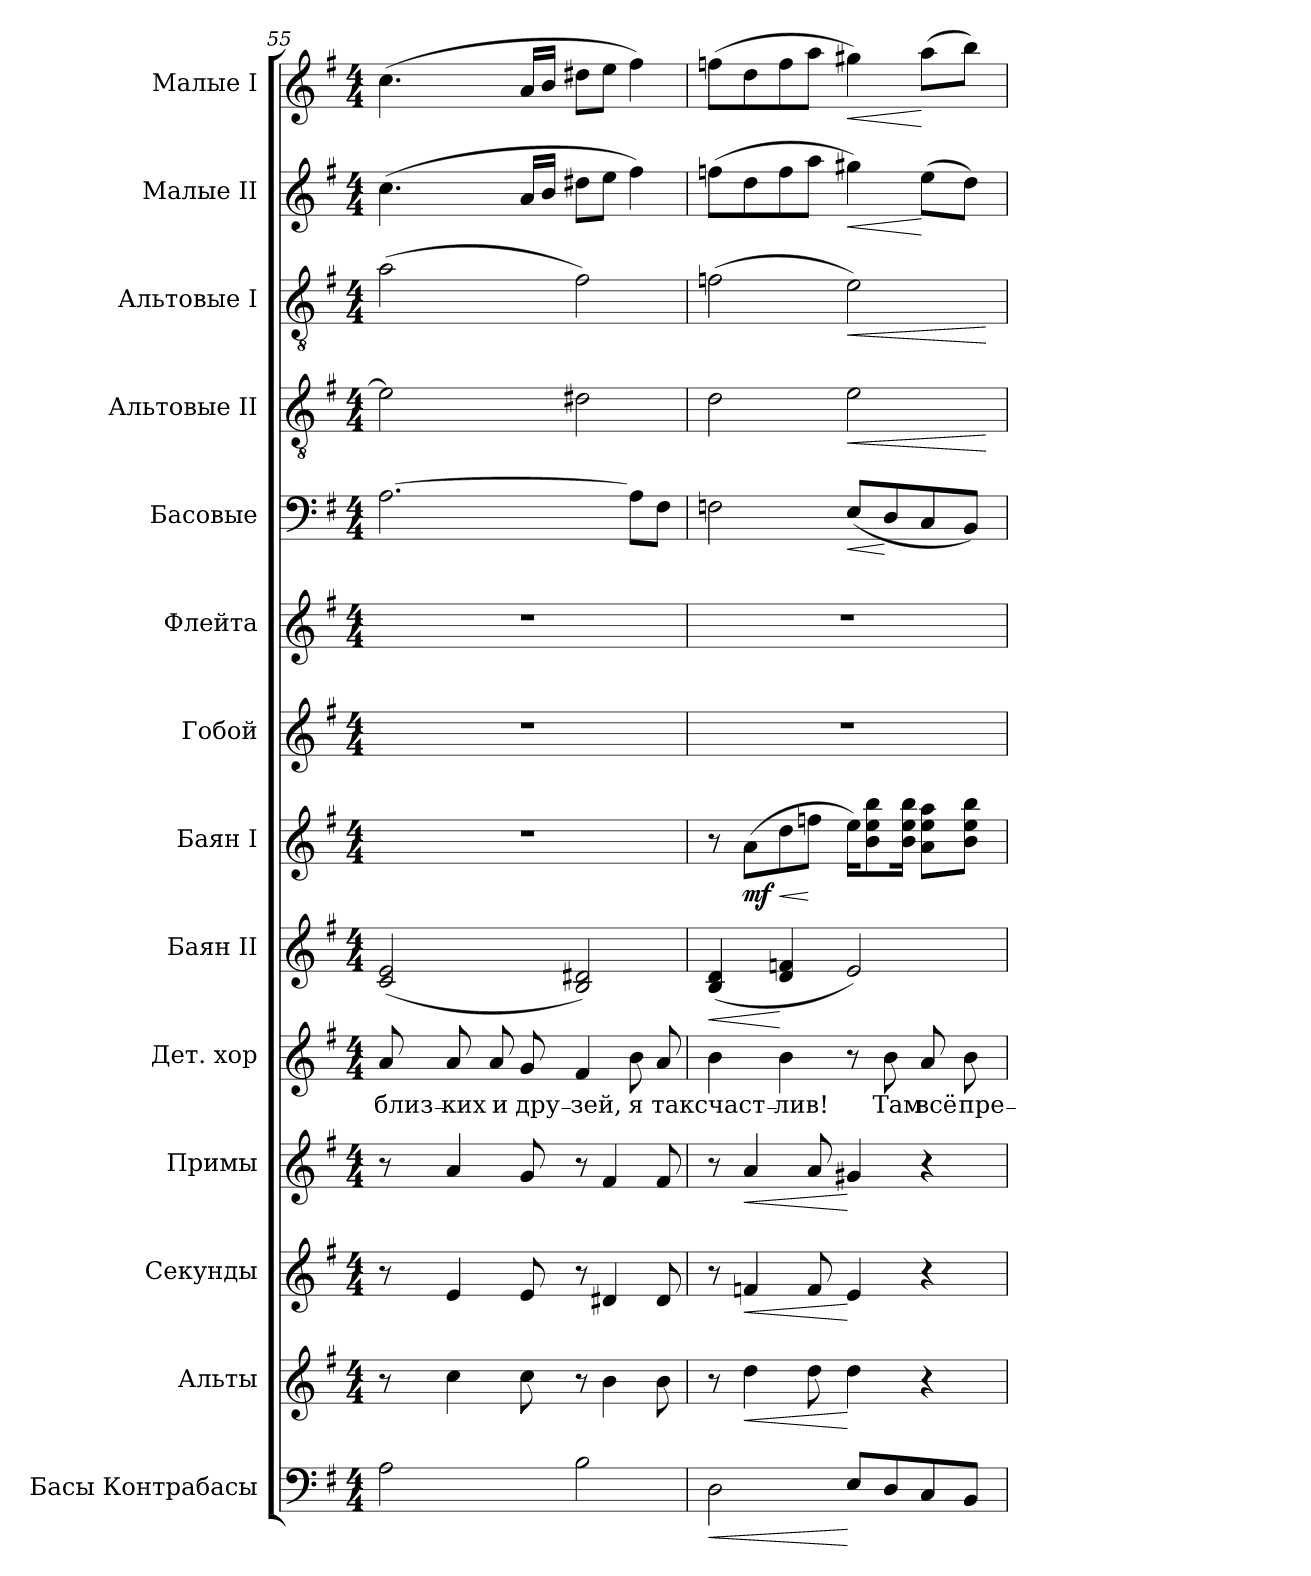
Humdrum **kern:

**kern	**dynam	**kern	**dynam	**kern	**dynam	**kern	**dynam	**kern	**text	**kern	**dynam	**kern	**dynam	**kern	**kern	**kern	**dynam	**kern	**dynam	**kern	**dynam	**kern	**dynam	**kern	**dynam
*part14	*part14	*part13	*part13	*part12	*part12	*part11	*part11	*part10	*part10	*part9	*part9	*part8	*part8	*part7	*part6	*part5	*part5	*part4	*part4	*part3	*part3	*part2	*part2	*part1	*part1
*staff14	*staff14	*staff13	*staff13	*staff12	*staff12	*staff11	*staff11	*staff10	*staff10	*staff9	*staff9	*staff8	*staff8	*staff7	*staff6	*staff5	*staff5	*staff4	*staff4	*staff3	*staff3	*staff2	*staff2	*staff1	*staff1
*I"Басы Контрабасы	*	*I"Альты	*	*I"Секунды	*	*I"Примы	*	*I"Дет. хор	*	*I"Баян II	*	*I"Баян I	*	*I"Гобой	*I"Флейта	*I"Басовые	*	*I"Альтовые II	*	*I"Альтовые I	*	*I"Малые II	*	*I"Малые I	*
*clefF4	*	*clefG2	*	*clefG2	*	*clefG2	*	*clefG2	*	*clefG2	*	*clefG2	*	*clefG2	*clefG2	*clefF4	*	*clefGv2	*	*clefGv2	*	*clefG2	*	*clefG2	*
*ITrd7c12	*	*ITrd7c12	*	*	*	*	*	*	*	*	*	*	*	*	*	*	*	*	*	*	*	*	*	*	*
*k[f#]	*	*k[f#]	*	*k[f#]	*	*k[f#]	*	*k[f#]	*	*k[f#]	*	*k[f#]	*	*k[f#]	*k[f#]	*k[f#]	*	*k[f#]	*	*k[f#]	*	*k[f#]	*	*k[f#]	*
*G:	*	*G:	*	*G:	*	*G:	*	*G:	*	*G:	*	*G:	*	*G:	*G:	*G:	*	*G:	*	*G:	*	*G:	*	*G:	*
*M4/4	*	*M4/4	*	*M4/4	*	*M4/4	*	*M4/4	*	*M4/4	*	*M4/4	*	*M4/4	*M4/4	*M4/4	*	*M4/4	*	*M4/4	*	*M4/4	*	*M4/4	*
=55	=55	=55	=55	=55	=55	=55	=55	=55	=55	=55	=55	=55	=55	=55	=55	=55	=55	=55	=55	=55	=55	=55	=55	=55	=55
!	!	!	!	!	!	!	!	!	!LO:LY:b	!	!	!	!	!	!	!	!	!	!	!	!	!	!	!	!
2AA\	.	8r	.	8r	.	8r	.	8a/	близ₋	(<2c/ 2e/	.	1r	.	1r	1r	[2.A\	.	2e\]	.	(>2a\	.	(>4.cc\	.	(>4.cc\	.
!	!	!	!	!	!	!	!	!	!LO:LY:b	!	!	!	!	!	!	!	!	!	!	!	!	!	!	!	!
.	.	4c\	.	4e/	.	4a/	.	8a/	ких	.	.	.	.	.	.	.	.	.	.	.	.	.	.	.	.
!	!	!	!	!	!	!	!	!	!LO:LY:b	!	!	!	!	!	!	!	!	!	!	!	!	!	!	!	!
.	.	.	.	.	.	.	.	8a/	и	.	.	.	.	.	.	.	.	.	.	.	.	.	.	.	.
!	!	!	!	!	!	!	!	!	!LO:LY:b	!	!	!	!	!	!	!	!	!	!	!	!	!	!	!	!
.	.	8c\	.	8e/	.	8g/	.	8g/	дру₋	.	.	.	.	.	.	.	.	.	.	.	.	16a/LL	.	16a/LL	.
.	.	.	.	.	.	.	.	.	.	.	.	.	.	.	.	.	.	.	.	.	.	16b/JJ	.	16b/JJ	.
!	!	!	!	!	!	!	!	!	!LO:LY:b	!	!	!	!	!	!	!	!	!	!	!	!	!	!	!	!
2BB\	.	8r	.	8r	.	8r	.	4f#/	зей,	2B/ 2d#X/)	.	.	.	.	.	.	.	2d#X\	.	2f#\)	.	8dd#X\L	.	8dd#X\L	.
.	.	4B\	.	4d#X/	.	4f#/	.	.	.	.	.	.	.	.	.	.	.	.	.	.	.	8ee\J	.	8ee\J	.
!	!	!	!	!	!	!	!	!	!LO:LY:b	!	!	!	!	!	!	!	!	!	!	!	!	!	!	!	!
.	.	.	.	.	.	.	.	8b\	я	.	.	.	.	.	.	8A\L]	.	.	.	.	.	4ff#\)	.	4ff#\)	.
!	!	!	!	!	!	!	!	!	!LO:LY:b	!	!	!	!	!	!	!	!	!	!	!	!	!	!	!	!
.	.	8B\	.	8d#/	.	8f#/	.	8a/	так	.	.	.	.	.	.	8F#\J	.	.	.	.	.	.	.	.	.
!!LO:PB:g=z
=56	=56	=56	=56	=56	=56	=56	=56	=56	=56	=56	=56	=56	=56	=56	=56	=56	=56	=56	=56	=56	=56	=56	=56	=56	=56
!	!LO:HP:b	!	!	!	!	!	!	!	!	!	!	!	!	!	!	!	!	!	!	!	!	!	!	!	!
!	!	!	!	!	!	!	!	!	!LO:LY:b	!	!LO:HP:b	!	!	!	!	!	!	!	!	!	!	!	!	!	!
2DD\	<	8r	.	8r	.	8r	.	4b\	счаст₋	(<4B/ 4d/	<	8r	.	1r	1r	2Fn\	.	2d\	.	(>2fn\	.	(>8ffn\L	.	(>8ffn\L	.
!	!	!	!LO:HP:b	!	!LO:HP:b	!	!LO:HP:b	!	!	!	!	!	!LO:DY:b	!	!	!	!	!	!	!	!	!	!	!	!
.	.	4d\	<	4fn/	<	4a/	<	.	.	.	.	(>8a\L	mf	.	.	.	.	.	.	.	.	8dd\	.	8dd\	.
!	!	!	!	!	!	!	!	!	!LO:LY:b	!	!	!	!LO:HP:b	!	!	!	!	!	!	!	!	!	!	!	!
.	.	.	.	.	.	.	.	4b\	лив!	4d/ 4fn/	[	8dd\	<	.	.	.	.	.	.	.	.	8ff\	.	8ff\	.
.	.	8d\	.	8f/	.	8a/	.	.	.	.	.	8ffn\J	[	.	.	.	.	.	.	.	.	8aa\J	.	8aa\J	.
!	!	!	!	!	!	!	!	!	!	!	!	!	!	!	!	!	!LO:HP:b	!	!LO:HP:b	!	!LO:HP:b	!	!LO:HP:b	!	!LO:HP:b
8EE/L	[	4d\	[	4e/	[	4g#X/	[	8r	.	2e/)	.	16ee\KL)	.	.	.	(<8E/L	<	2e\	<	2e\)	<	4gg#X\)	<	4gg#X\)	<
.	.	.	.	.	.	.	.	.	.	.	.	8b\ 8ee\ 8bb\	.	.	.	.	.	.	.	.	.	.	.	.	.
!	!	!	!	!	!	!	!	!	!LO:LY:b	!	!	!	!	!	!	!	!	!	!	!	!	!	!	!	!
8DD/	.	.	.	.	.	.	.	8b\	Там	.	.	.	.	.	.	8D/	[	.	.	.	.	.	.	.	.
.	.	.	.	.	.	.	.	.	.	.	.	16b\ 16ee\ 16bb\Jk	.	.	.	.	.	.	.	.	.	.	.	.	.
!	!	!	!	!	!	!	!	!	!LO:LY:b	!	!	!	!	!	!	!	!	!	!	!	!	!	!	!	!
8CC/	.	4r	.	4r	.	4r	.	8a/	всё	.	.	8a\ 8ee\ 8aa\L	.	.	.	8C/	.	.	.	.	.	(>8ee\L	[	(>8aa\L	[
!	!	!	!	!	!	!	!	!	!LO:LY:b	!	!	!	!	!	!	!	!	!	!	!	!	!	!	!	!
8BBB/J	.	.	.	.	.	.	.	8b\	пре₋	.	.	8b\ 8ee\ 8bb\J	.	.	.	8BB/J)	.	.	.	.	.	8dd\J)	.	8bb\J)	.
.	.	.	.	.	.	.	.	.	.	.	.	.	.	.	.	.	.	.	[	.	[	.	.	.	.
=	=	=	=	=	=	=	=	=	=	=	=	=	=	=	=	=	=	=	=	=	=	=	=	=	=
*-	*-	*-	*-	*-	*-	*-	*-	*-	*-	*-	*-	*-	*-	*-	*-	*-	*-	*-	*-	*-	*-	*-	*-	*-	*-
